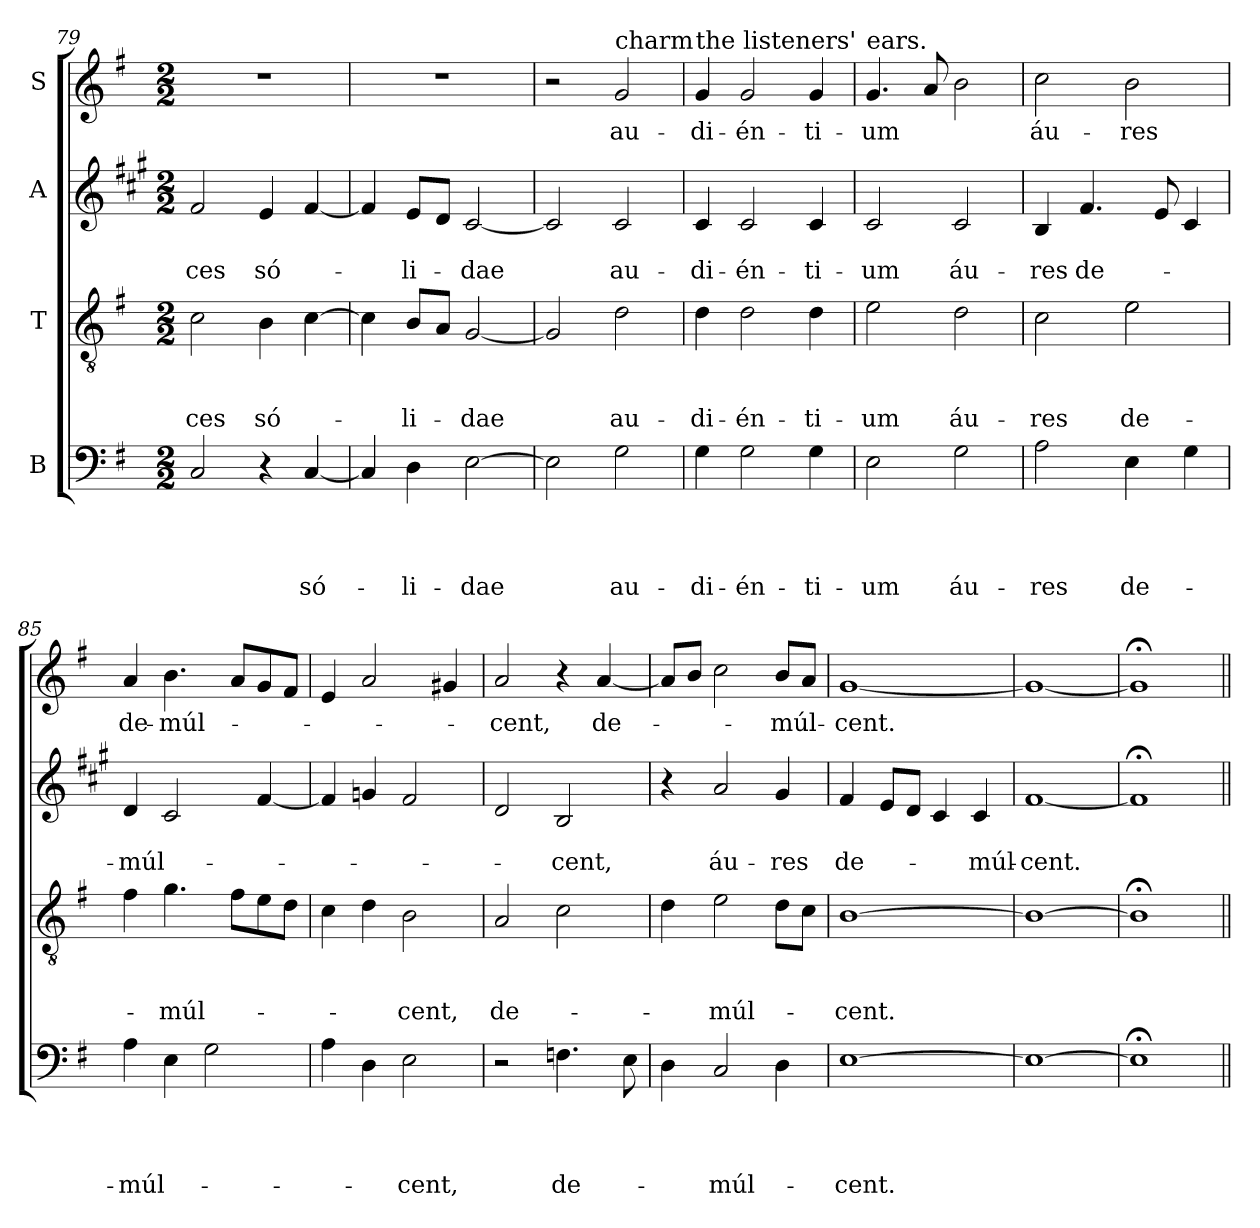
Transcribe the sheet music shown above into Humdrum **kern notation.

**kern	**text	**text	**text	**text	**kern	**text	**text	**text	**kern	**text	**text	**kern	**text
*part4	*part4	*part4	*part4	*part4	*part3	*part3	*part3	*part3	*part2	*part2	*part2	*part1	*part1
*staff4	*staff4	*staff4	*staff4	*staff4	*staff3	*staff3	*staff3	*staff3	*staff2	*staff2	*staff2	*staff1	*staff1
*I"B	*	*	*	*	*I"T	*	*	*	*I"A	*	*	*I"S	*
!!LO:PB:g=z
*clefF4	*	*	*	*	*clefGv2	*	*	*	*clefG2	*	*	*clefG2	*
*	*	*	*	*	*	*	*	*	*ITrd1c2	*	*	*	*
*k[f#]	*	*	*	*	*k[f#]	*	*	*	*k[f#]	*	*	*k[f#]	*
*G:	*	*	*	*	*G:	*	*	*	*G:	*	*	*G:	*
*M2/2	*	*	*	*	*M2/2	*	*	*	*M2/2	*	*	*M2/2	*
=79	=79	=79	=79	=79	=79	=79	=79	=79	=79	=79	=79	=79	=79
!	!	!	!	!	!	!	!	!LO:LY:b	!	!	!LO:LY:b	!	!
2C/	.	.	.	.	2c\	.	.	-ces	2e/	.	-ces	1r	.
!	!	!	!	!	!	!	!	!LO:LY:b	!	!	!LO:LY:b	!	!
4r	.	.	.	.	4B\	.	.	só-	4d/	.	só-	.	.
!	!	!	!	!LO:LY:b	!	!	!	!	!	!	!	!	!
[4C/	.	.	.	só-	[4c\	.	.	.	[4e/	.	.	.	.
=80	=80	=80	=80	=80	=80	=80	=80	=80	=80	=80	=80	=80	=80
4C/]	.	.	.	.	4c\]	.	.	.	4e/]	.	.	1r	.
!	!	!	!	!LO:LY:b	!	!	!	!LO:LY:b	!	!	!LO:LY:b	!	!
4D\	.	.	.	-li-	8B/L	.	.	-li-	8d/L	.	-li-	.	.
.	.	.	.	.	8A/J	.	.	.	8c/J	.	.	.	.
!	!	!	!	!LO:LY:b	!	!	!	!LO:LY:b	!	!	!LO:LY:b	!	!
[2E\	.	.	.	-dae	[2G/	.	.	-dae	[2B/	.	-dae	.	.
=81	=81	=81	=81	=81	=81	=81	=81	=81	=81	=81	=81	=81	=81
2E\]	.	.	.	.	2G/]	.	.	.	2B/]	.	.	2r	.
!	!	!	!	!	!	!	!	!	!	!	!	!LO:TX:a:t=charm	!
!	!	!	!	!LO:LY:b	!	!	!	!LO:LY:b	!	!	!LO:LY:b	!	!LO:LY:b
2G\	.	.	.	au-	2d\	.	.	au-	2B/	.	au-	2g/	au-
=82	=82	=82	=82	=82	=82	=82	=82	=82	=82	=82	=82	=82	=82
!	!	!	!	!	!	!	!	!	!	!	!	!LO:TX:a:t=the listeners'	!
!	!	!	!	!LO:LY:b	!	!	!	!LO:LY:b	!	!	!LO:LY:b	!	!LO:LY:b
4G\	.	.	.	-di-	4d\	.	.	-di-	4B/	.	-di-	4g/	-di-
!	!	!	!	!LO:LY:b	!	!	!	!LO:LY:b	!	!	!LO:LY:b	!	!LO:LY:b
2G\	.	.	.	-én-	2d\	.	.	-én-	2B/	.	-én-	2g/	-én-
!	!	!	!	!LO:LY:b	!	!	!	!LO:LY:b	!	!	!LO:LY:b	!	!LO:LY:b
4G\	.	.	.	-ti-	4d\	.	.	-ti-	4B/	.	-ti-	4g/	-ti-
=83	=83	=83	=83	=83	=83	=83	=83	=83	=83	=83	=83	=83	=83
!	!	!	!	!	!	!	!	!	!	!	!	!LO:TX:a:t=ears.	!
!	!	!	!	!LO:LY:b	!	!	!	!LO:LY:b	!	!	!LO:LY:b	!	!LO:LY:b
2E\	.	.	.	-um	2e\	.	.	-um	2B/	.	-um	4.g/	-um
.	.	.	.	.	.	.	.	.	.	.	.	8a/	.
!	!	!	!	!LO:LY:b	!	!	!	!LO:LY:b	!	!	!LO:LY:b	!	!
2G\	.	.	.	áu-	2d\	.	.	áu-	2B/	.	áu-	2b\	.
=84	=84	=84	=84	=84	=84	=84	=84	=84	=84	=84	=84	=84	=84
!	!	!	!	!LO:LY:b	!	!	!	!LO:LY:b	!	!	!LO:LY:b	!	!LO:LY:b
2A\	.	.	.	-res	2c\	.	.	-res	4A/	.	-res	2cc\	áu-
!	!	!	!	!	!	!	!	!	!	!	!LO:LY:b	!	!
.	.	.	.	.	.	.	.	.	4.e/	.	de-	.	.
!	!	!	!	!LO:LY:b	!	!	!	!LO:LY:b	!	!	!	!	!LO:LY:b
4E\	.	.	.	de-	2e\	.	.	de-	.	.	.	2b\	-res
.	.	.	.	.	.	.	.	.	8d/	.	.	.	.
4G\	.	.	.	.	.	.	.	.	4B/	.	.	.	.
!!LO:LB:g=z
=85	=85	=85	=85	=85	=85	=85	=85	=85	=85	=85	=85	=85	=85
!	!	!	!	!LO:LY:b	!	!	!	!	!	!	!LO:LY:b	!	!LO:LY:b
4A\	.	.	.	-múl-	4f#\	.	.	.	4c/	.	-múl-	4a/	de-
!	!	!	!	!	!	!	!	!LO:LY:b	!	!	!	!	!LO:LY:b
4E\	.	.	.	.	4.g\	.	.	-múl-	2B/	.	.	4.b\	-múl-
2G\	.	.	.	.	.	.	.	.	.	.	.	.	.
.	.	.	.	.	8f#\L	.	.	.	.	.	.	8a/L	.
.	.	.	.	.	8e\	.	.	.	[4e/	.	.	8g/	.
.	.	.	.	.	8d\J	.	.	.	.	.	.	8f#/J	.
=86	=86	=86	=86	=86	=86	=86	=86	=86	=86	=86	=86	=86	=86
4A\	.	.	.	.	4c\	.	.	.	4e/]	.	.	4e/	.
4D\	.	.	.	.	4d\	.	.	.	4f/	.	.	2a/	.
!	!	!	!	!LO:LY:b	!	!	!	!LO:LY:b	!	!	!	!	!
2E\	.	.	.	-cent,	2B\	.	.	-cent,	2e/	.	.	.	.
.	.	.	.	.	.	.	.	.	.	.	.	4g#/	.
=87	=87	=87	=87	=87	=87	=87	=87	=87	=87	=87	=87	=87	=87
!	!	!	!	!	!	!	!	!LO:LY:b	!	!	!	!	!LO:LY:b
2r	.	.	.	.	2A/	.	.	de-	2c/	.	.	2a/	-cent,
!	!	!	!	!LO:LY:b	!	!	!	!	!	!	!LO:LY:b	!	!
4.Fn\	.	.	.	de-	2c\	.	.	.	2A/	.	-cent,	4r	.
!	!	!	!	!	!	!	!	!	!	!	!	!	!LO:LY:b
.	.	.	.	.	.	.	.	.	.	.	.	[4a/	de-
8E\	.	.	.	.	.	.	.	.	.	.	.	.	.
=88	=88	=88	=88	=88	=88	=88	=88	=88	=88	=88	=88	=88	=88
4D\	.	.	.	.	4d\	.	.	.	4r	.	.	8a/L]	.
.	.	.	.	.	.	.	.	.	.	.	.	8b/J	.
!	!	!	!	!LO:LY:b	!	!	!	!LO:LY:b	!	!	!LO:LY:b	!	!
2C/	.	.	.	-múl-	2e\	.	.	-múl-	2g/	.	áu-	2cc\	.
!	!	!	!	!	!	!	!	!	!	!	!LO:LY:b	!	!LO:LY:b
4D\	.	.	.	.	8d\L	.	.	.	4f#/	.	-res	8b/L	-múl-
.	.	.	.	.	8c\J	.	.	.	.	.	.	8a/J	.
=89	=89	=89	=89	=89	=89	=89	=89	=89	=89	=89	=89	=89	=89
!	!	!	!	!LO:LY:b	!	!	!	!LO:LY:b	!	!	!LO:LY:b	!	!LO:LY:b
[1E	.	.	.	-cent.	[1B	.	.	-cent.	4e/	.	de-	[1g	-cent.
.	.	.	.	.	.	.	.	.	8d/L	.	.	.	.
.	.	.	.	.	.	.	.	.	8c/J	.	.	.	.
.	.	.	.	.	.	.	.	.	4B/	.	.	.	.
!	!	!	!	!	!	!	!	!	!	!	!LO:LY:b	!	!
.	.	.	.	.	.	.	.	.	4B/	.	-múl-	.	.
=90	=90	=90	=90	=90	=90	=90	=90	=90	=90	=90	=90	=90	=90
!	!	!	!	!	!	!	!	!	!	!	!LO:LY:b	!	!
1E_	.	.	.	.	1B_	.	.	.	[1e	.	-cent.	1g_	.
!!LO:PB:g=z
=91	=91	=91	=91	=91	=91	=91	=91	=91	=91	=91	=91	=91	=91
1E;<]	.	.	.	.	1B;<]	.	.	.	1e;]	.	.	1g;]	.
=||	=||	=||	=||	=||	=||	=||	=||	=||	=||	=||	=||	=||	=||
*-	*-	*-	*-	*-	*-	*-	*-	*-	*-	*-	*-	*-	*-
